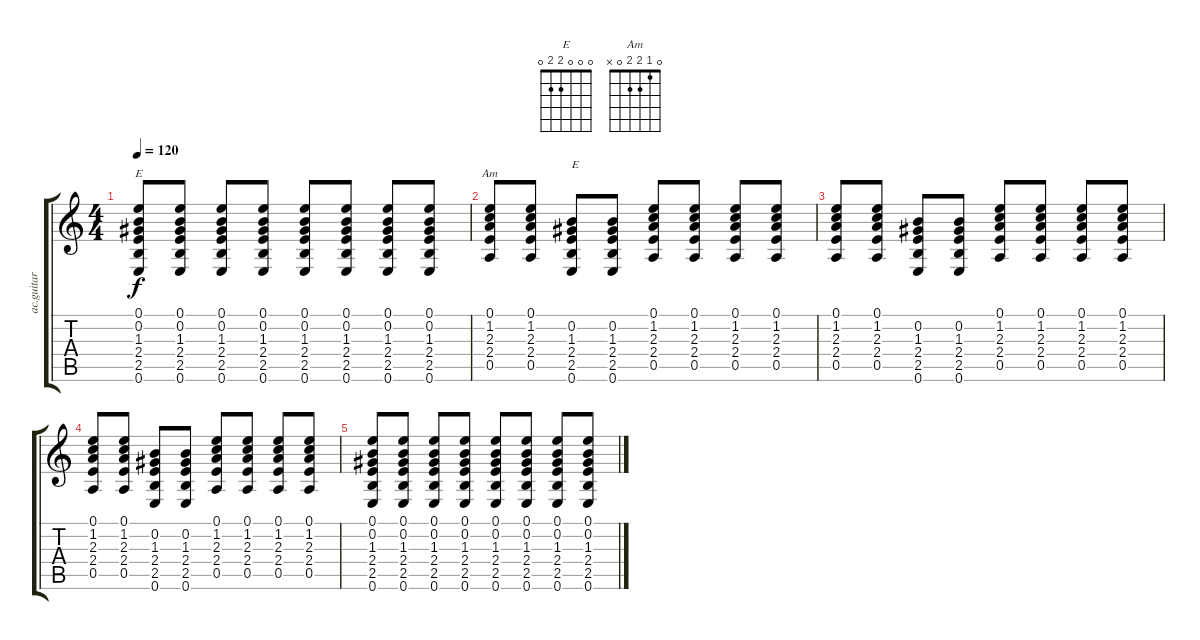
\track ("ac.guitar" "ac.guitar") {instrument acousticguitarnylon}
\staff {score tabs}
\tuning (E4 B3 G3 D3 A2 E2) {hide}
\chord ("E" 0 0 0 2 2 0)
\chord ("Am" 0 1 2 2 0 x)
\ts (4 4)
\tempo 120
\clef g2
\ks c
(0.1 0.2 1.3 2.4 2.5 0.6).8{ch "E" dy f} (0.1 0.2 1.3 2.4 2.5 0.6).8 (0.1 0.2 1.3 2.4 2.5 0.6).8 (0.1 0.2 1.3 2.4 2.5 0.6).8 (0.1 0.2 1.3 2.4 2.5 0.6).8 (0.1 0.2 1.3 2.4 2.5 0.6).8 (0.1 0.2 1.3 2.4 2.5 0.6).8 (0.1 0.2 1.3 2.4 2.5 0.6).8 |
(0.1 1.2 2.3 2.4 0.5).8{ch "Am"} (0.1 1.2 2.3 2.4 0.5).8 (0.2 1.3 2.4 2.5 0.6).8{txt "E"} (0.2 1.3 2.4 2.5 0.6).8 (0.1 1.2 2.3 2.4 0.5).8 (0.1 1.2 2.3 2.4 0.5).8 (0.1 1.2 2.3 2.4 0.5).8 (0.1 1.2 2.3 2.4 0.5).8 |
(0.1 1.2 2.3 2.4 0.5).8 (0.1 1.2 2.3 2.4 0.5).8 (0.2 1.3 2.4 2.5 0.6).8 (0.2 1.3 2.4 2.5 0.6).8 (0.1 1.2 2.3 2.4 0.5).8 (0.1 1.2 2.3 2.4 0.5).8 (0.1 1.2 2.3 2.4 0.5).8 (0.1 1.2 2.3 2.4 0.5).8 |
(0.1 1.2 2.3 2.4 0.5).8 (0.1 1.2 2.3 2.4 0.5).8 (0.2 1.3 2.4 2.5 0.6).8 (0.2 1.3 2.4 2.5 0.6).8 (0.1 1.2 2.3 2.4 0.5).8 (0.1 1.2 2.3 2.4 0.5).8 (0.1 1.2 2.3 2.4 0.5).8 (0.1 1.2 2.3 2.4 0.5).8 |
(0.1 0.2 1.3 2.4 2.5 0.6).8 (0.1 0.2 1.3 2.4 2.5 0.6).8 (0.1 0.2 1.3 2.4 2.5 0.6).8 (0.1 0.2 1.3 2.4 2.5 0.6).8 (0.1 0.2 1.3 2.4 2.5 0.6).8 (0.1 0.2 1.3 2.4 2.5 0.6).8 (0.1 0.2 1.3 2.4 2.5 0.6).8 (0.1 0.2 1.3 2.4 2.5 0.6).8
